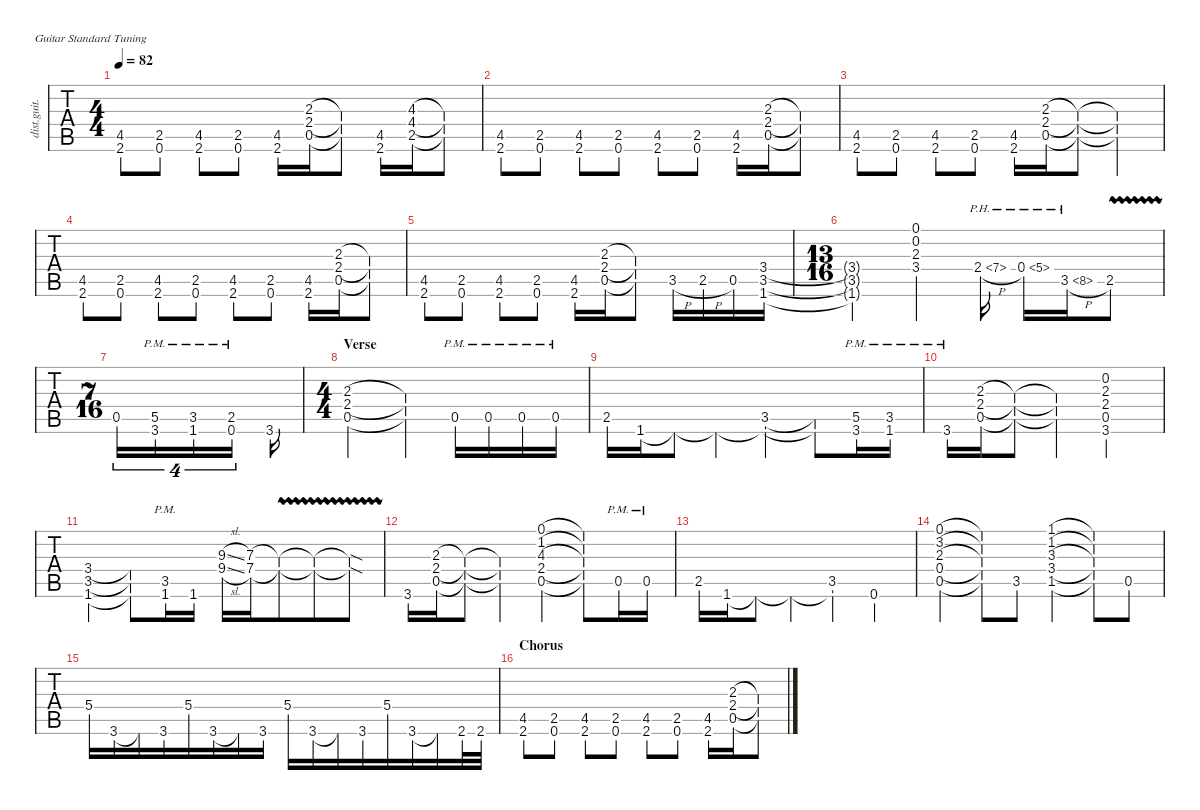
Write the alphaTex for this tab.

\defaultSystemsLayout 2
\hideDynamics
\bracketExtendMode nobrackets
\otherSystemsTrackNameOrientation horizontal
\track ("Guitar II" "dist.guit.") {instrument distortionguitar}
\staff {tabs}
\tuning (E4 B3 G3 D3 A2 E2)
\ts (4 4)
\tempo 82
\clef g2
\ks g
(2.6{st} 4.5{st}).8{dy ff} (0.6{st} 2.5{st}).8 (2.6{st} 4.5{st}).8 (0.6{st} 2.5{st}).8 (2.6 4.5).16 (0.5 2.4 2.3).16 (2.4{t} 0.5{t} 2.3{t}).8 (2.6 4.5).16 (2.5 4.4 4.3).16 (4.4{t} 2.5{t} 4.3{t}).8 |
(2.6{st} 4.5{st}).8 (0.6{st} 2.5{st}).8 (2.6{st} 4.5{st}).8 (0.6{st} 2.5{st}).8 (2.6{st} 4.5{st}).8 (0.6{st} 2.5{st}).8 (2.6 4.5).16 (0.5 2.4 2.3).16 (2.4{t} 0.5{t} 2.3{t}).8 |
(2.6{st} 4.5{st}).8 (0.6{st} 2.5{st}).8 (2.6{st} 4.5{st}).8 (0.6{st} 2.5{st}).8 (2.6 4.5).16 (0.5 2.4 2.3).16 (2.4{t} 0.5{t} 2.3{t}).8 (2.4{t} 0.5{t} 2.3{t}).4 |
(2.6{st} 4.5{st}).8 (0.6{st} 2.5{st}).8 (2.6{st} 4.5{st}).8 (0.6{st} 2.5{st}).8 (2.6{st} 4.5{st}).8 (0.6{st} 2.5{st}).8 (2.6 4.5).16 (0.5 2.4 2.3).16 (2.4{t} 0.5{t} 2.3{t}).8 |
(2.6{st} 4.5{st}).8 (0.6{st} 2.5{st}).8 (2.6{st} 4.5{st}).8 (0.6{st} 2.5{st}).8 (2.6 4.5).16 (0.5 2.4 2.3).16 (2.4{t} 0.5{t} 2.3{t}).8 3.5{h}.16 2.5{h}.16 0.5.16 (1.6 3.5 3.4).16 |
\ts (13 16)
\beaming (16 3 3 3 3 1)
(1.6{t} 3.4{t} 3.5{t}).4 (3.4 2.3 0.2 0.1).4 2.4{ph 5 h}.16 0.4{ph 5}.16 3.5{ph 5 h}.16 2.5{vw}.8 |
\ts (7 16)
\beaming (16 7)
0.5.16{tu (4 6)} (3.6{pm} 5.5{pm}).16{tu (4 6)} (1.6{pm} 3.5{pm}).16{tu (4 6)} (0.6{pm} 2.5{pm}).16{tu (4 6)} 3.6.16 |
\ts (4 4)
\beaming (8 4 4)
\section ("" "Verse")
(0.5 2.4 2.3).2 (2.3{t} 2.4{t} 0.5{t}).4 0.5{pm}.16 0.5{pm}.16 0.5{pm}.16 0.5{pm}.16 |
2.5.16 1.6.16 1.6{t}.8 1.6{t}.4 (3.5 1.6{t}).4 (3.5{t} 1.6{t}).8 (3.6{pm} 5.5{pm}).16 (1.6{pm} 3.5{pm}).16 |
3.6{pm}.16 (0.5 2.4 2.3).16 (2.4{t} 0.5{t} 2.3{t}).8 (0.5{t} 2.4{t} 2.3{t}).4 (3.6 0.5 2.4 2.3 0.2).2 |
(1.6 3.5 3.4).4 (3.4{t} 3.5{t} 1.6{t}).8 (1.6{pm} 3.5{pm}).16 1.6.16 (9.4{sl} 9.3{sl}).16 (7.3 7.4).16 (7.3{vw t} 7.4{vw t}).8 (7.4{vw t} 7.3{vw t}).8 (7.4{vw sod t} 7.3{vw sod t}).8 |
3.6.16 (0.5 2.4 2.3).16 (0.5{t} 2.4{t} 2.3{t}).8 (2.3{t} 0.5{t} 2.4{t}).4 (0.5 2.4 4.3 1.2 0.1).4 (0.5{t} 2.4{t} 4.3{t} 1.2{t} 0.1{t}).8 0.5{pm}.16 0.5{pm}.16 |
2.5.16 1.6.16 1.6{t}.8 1.6{t}.4 (1.6{t} 3.5).4 0.6.4 |
(0.4 2.3 3.2 0.5 0.1).4 (0.4{t} 2.3{t} 3.2{t} 0.5{t} 0.1{t}).8 3.5.8 (1.5 3.4 3.3 1.2 1.1).4 (1.5{t} 3.4{t} 3.3{t} 1.2{t} 1.1{t}).8 0.5.8 |
5.4.16 3.6.16 3.6{t}.16 3.6.16 5.4.16 3.6.16 3.6{t}.16 3.6.16 5.4.16 3.6.16 3.6{t}.16 3.6.16 5.4.16 3.6.16 3.6{t}.16 2.6.32 2.6.32 |
\beaming (8 2 2 2 2)
\section ("" "Chorus")
(2.6{st} 4.5{st}).8 (0.6{st} 2.5{st}).8 (2.6{st} 4.5{st}).8 (0.6{st} 2.5{st}).8 (2.6{st} 4.5{st}).8 (0.6{st} 2.5{st}).8 (2.6 4.5).16 (0.5 2.4 2.3).16 (2.4{t} 0.5{t} 2.3{t}).8
